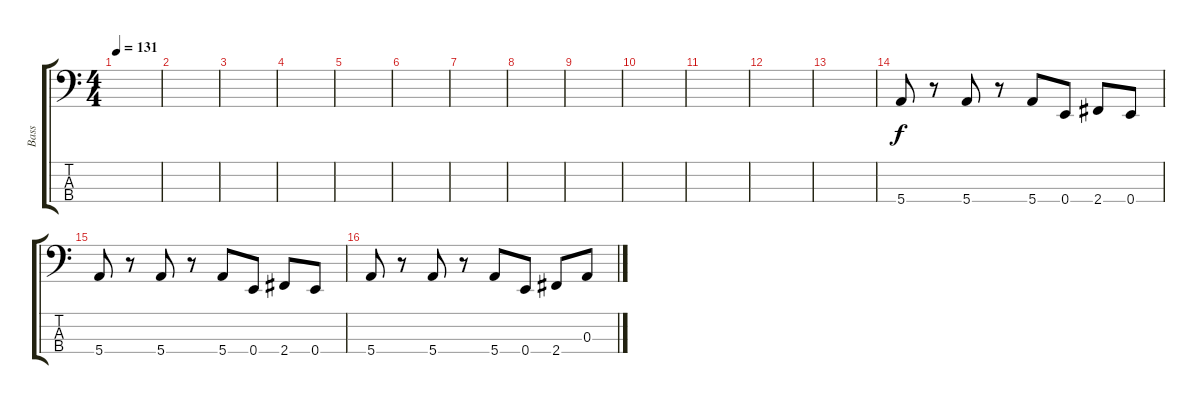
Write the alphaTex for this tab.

\track ("Bass" "Bass") {instrument electricbasspick}
\staff {score tabs}
\tuning (G2 D2 A1 E1) {hide}
\ts (4 4)
\tempo 131
\clef f4
\ks c
|
|
|
|
|
|
|
|
|
|
|
|
|
5.4.8 r.8 5.4.8 r.8 5.4.8 0.4.8 2.4.8 0.4.8 |
5.4.8 r.8 5.4.8 r.8 5.4.8 0.4.8 2.4.8 0.4.8 |
5.4.8 r.8 5.4.8 r.8 5.4.8 0.4.8 2.4.8 0.3.8
